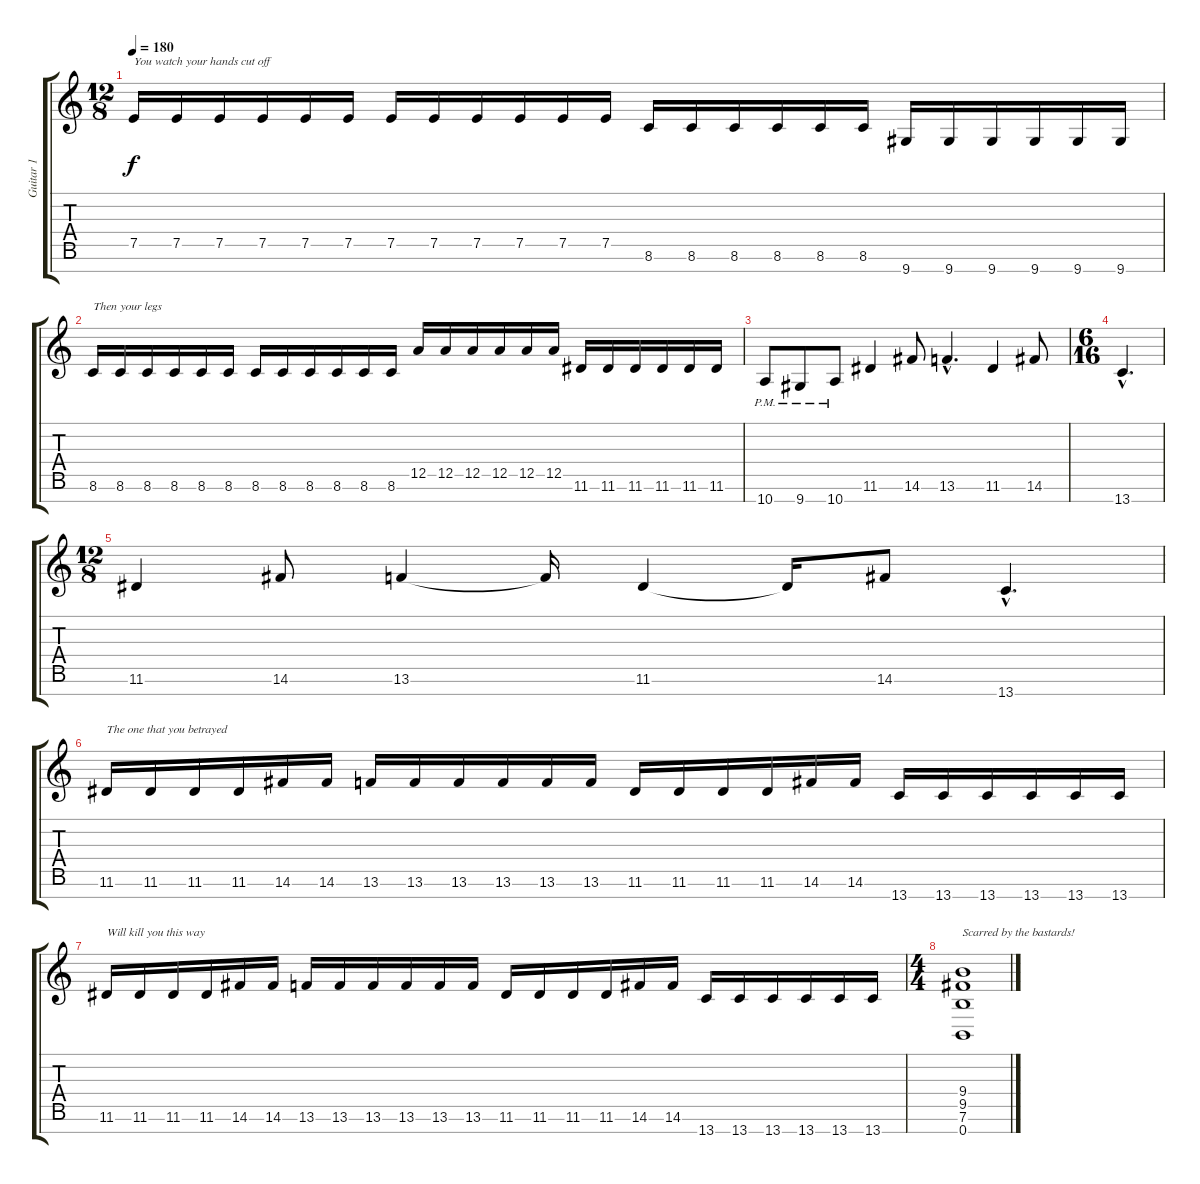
\track ("Guitar 1" "Guitar 1") {instrument distortionguitar}
\staff {score tabs}
\tuning (E4 B3 G3 D3 A2 E2 B1) {hide}
\ts (12 8)
\tempo 180
\clef g2
\ks c
7.5.16{txt "You watch your hands cut off" dy f} 7.5.16 7.5.16 7.5.16 7.5.16 7.5.16 7.5.16 7.5.16 7.5.16 7.5.16 7.5.16 7.5.16 8.6.16 8.6.16 8.6.16 8.6.16 8.6.16 8.6.16 9.7.16 9.7.16 9.7.16 9.7.16 9.7.16 9.7.16 |
8.6.16{txt "Then your legs"} 8.6.16 8.6.16 8.6.16 8.6.16 8.6.16 8.6.16 8.6.16 8.6.16 8.6.16 8.6.16 8.6.16 12.5.16 12.5.16 12.5.16 12.5.16 12.5.16 12.5.16 11.6.16 11.6.16 11.6.16 11.6.16 11.6.16 11.6.16 |
10.7{pm}.8 9.7{pm}.8 10.7{pm}.8 11.6.4 14.6.8 13.6{hac}.4{d} 11.6.4 14.6.8 |
\ts (6 16)
13.7{hac}.4{d} |
\ts (12 8)
11.6.4 14.6.8 13.6.4 13.6{t}.16 11.6.4 11.6{t}.16 14.6.8 13.7{hac}.4{d} |
11.6.16{txt "The one that you betrayed"} 11.6.16 11.6.16 11.6.16 14.6.16 14.6.16 13.6.16 13.6.16 13.6.16 13.6.16 13.6.16 13.6.16 11.6.16 11.6.16 11.6.16 11.6.16 14.6.16 14.6.16 13.7.16 13.7.16 13.7.16 13.7.16 13.7.16 13.7.16 |
11.6.16{txt "Will kill you this way"} 11.6.16 11.6.16 11.6.16 14.6.16 14.6.16 13.6.16 13.6.16 13.6.16 13.6.16 13.6.16 13.6.16 11.6.16 11.6.16 11.6.16 11.6.16 14.6.16 14.6.16 13.7.16 13.7.16 13.7.16 13.7.16 13.7.16 13.7.16 |
\ts (4 4)
(9.4 9.5 7.6 0.7).1{txt "Scarred by the bastards!"}
